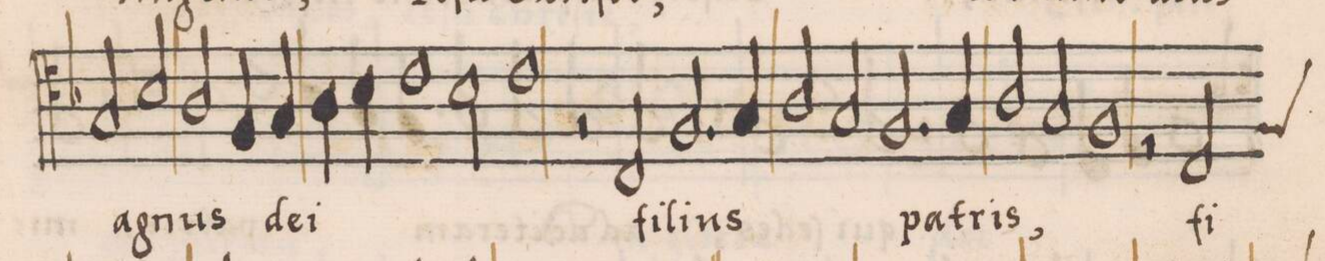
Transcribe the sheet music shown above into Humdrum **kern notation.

**kern	**text
*I"TENOR	*
*clefC4	*
*k[b-]	*
*met(C|)	*
*M2/1	*
2G/	a-
2B-/	-gnus
2A/	.
4F/	.
4G/	de-
=52-	=52-
4A\	-i
4B-\	.
1c\	.
2B-\	.
=53-	=53-
1c\	.
2r	.
2C/	fi-
=54-	=54-
2.F/	-li-
4G/	-us
2A/	.
2G/	.
=55-	=55-
2.F/	pa-
4G/	-tris,
2A/	.
2G/	.
=56-	=56-
1F/	.
2r	.
*custos:F	*
2C/	fi-
=57-	=57-
*-	*-
